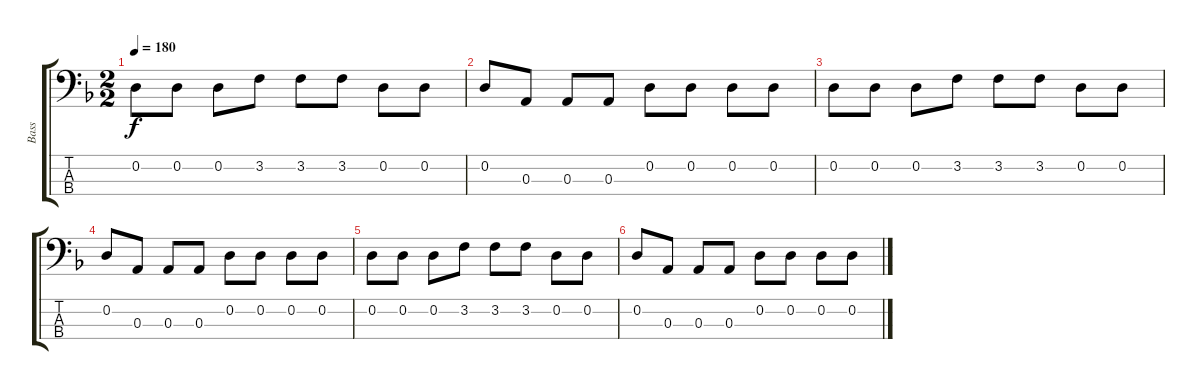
\track ("Bass" "Bass") {instrument electricbassfinger}
\staff {score tabs}
\tuning (G2 D2 A1 E1) {hide}
\ts (2 2)
\tempo 180
\clef f4
\ks dminor
0.2.8{dy f} 0.2.8 0.2.8 3.2.8 3.2.8 3.2.8 0.2.8 0.2.8 |
0.2.8 0.3.8 0.3.8 0.3.8 0.2.8 0.2.8 0.2.8 0.2.8 |
0.2.8 0.2.8 0.2.8 3.2.8 3.2.8 3.2.8 0.2.8 0.2.8 |
0.2.8 0.3.8 0.3.8 0.3.8 0.2.8 0.2.8 0.2.8 0.2.8 |
0.2.8 0.2.8 0.2.8 3.2.8 3.2.8 3.2.8 0.2.8 0.2.8 |
0.2.8 0.3.8 0.3.8 0.3.8 0.2.8 0.2.8 0.2.8 0.2.8
